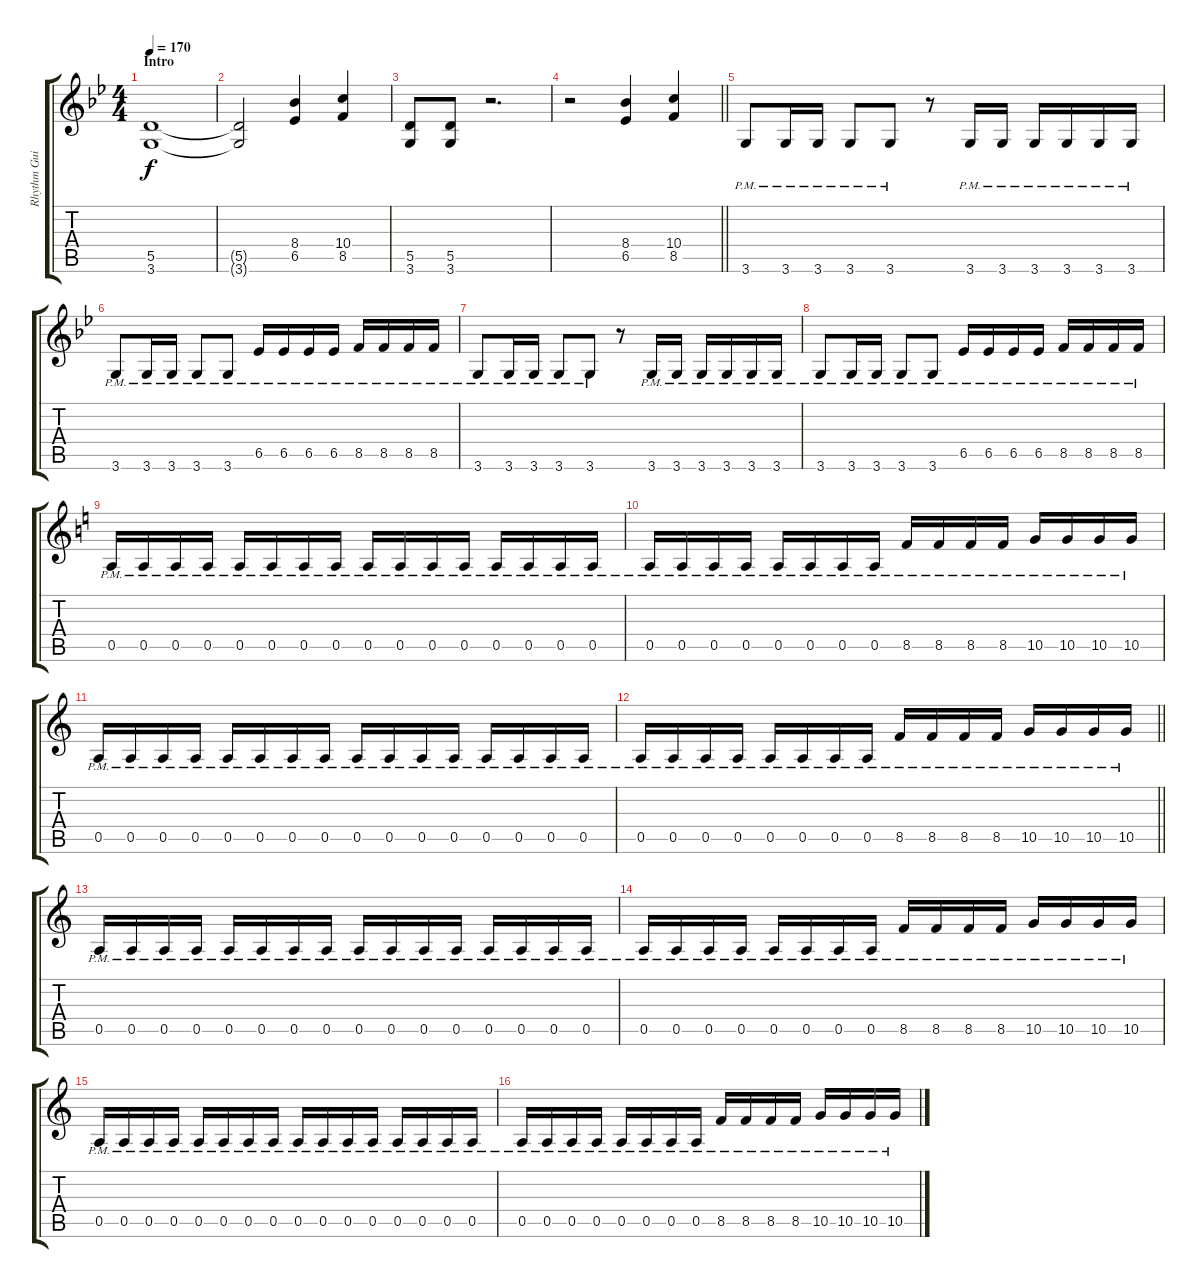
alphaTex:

\track ("Rhythm Guitar 1: Juha-Pekka Alanen" "Rhythm Gui") {instrument distortionguitar}
\staff {score tabs}
\tuning (E4 B3 G3 D3 A2 E2) {hide}
\ts (4 4)
\section ("" "Intro")
\tempo 170
\clef g2
\ks gminor
(5.5 3.6).1{dy f instrument distortionguitar} |
(5.5{t} 3.6{t}).2 (8.4 6.5).4 (10.4 8.5).4 |
(5.5 3.6).8 (5.5 3.6).8 r.2{d} |
\barLineRight lightlight
r.2 (8.4 6.5).4 (10.4 8.5).4 |
3.6{pm}.8 3.6{pm}.16 3.6{pm}.16 3.6{pm}.8 3.6{pm}.8 r.8 3.6{pm}.16 3.6{pm}.16 3.6{pm}.16 3.6{pm}.16 3.6{pm}.16 3.6{pm}.16 |
3.6{pm}.8 3.6{pm}.16 3.6{pm}.16 3.6{pm}.8 3.6{pm}.8 6.5{pm}.16 6.5{pm}.16 6.5{pm}.16 6.5{pm}.16 8.5{pm}.16 8.5{pm}.16 8.5{pm}.16 8.5{pm}.16 |
3.6{pm}.8 3.6{pm}.16 3.6{pm}.16 3.6{pm}.8 3.6{pm}.8 r.8 3.6{pm}.16 3.6{pm}.16 3.6{pm}.16 3.6{pm}.16 3.6{pm}.16 3.6{pm}.16 |
3.6{pm}.8 3.6{pm}.16 3.6{pm}.16 3.6{pm}.8 3.6{pm}.8 6.5{pm}.16 6.5{pm}.16 6.5{pm}.16 6.5{pm}.16 8.5{pm}.16 8.5{pm}.16 8.5{pm}.16 8.5{pm}.16 |
\ks aminor
0.5{pm}.16 0.5{pm}.16 0.5{pm}.16 0.5{pm}.16 0.5{pm}.16 0.5{pm}.16 0.5{pm}.16 0.5{pm}.16 0.5{pm}.16 0.5{pm}.16 0.5{pm}.16 0.5{pm}.16 0.5{pm}.16 0.5{pm}.16 0.5{pm}.16 0.5{pm}.16 |
0.5{pm}.16 0.5{pm}.16 0.5{pm}.16 0.5{pm}.16 0.5{pm}.16 0.5{pm}.16 0.5{pm}.16 0.5{pm}.16 8.5{pm}.16 8.5{pm}.16 8.5{pm}.16 8.5{pm}.16 10.5{pm}.16 10.5{pm}.16 10.5{pm}.16 10.5{pm}.16 |
0.5{pm}.16 0.5{pm}.16 0.5{pm}.16 0.5{pm}.16 0.5{pm}.16 0.5{pm}.16 0.5{pm}.16 0.5{pm}.16 0.5{pm}.16 0.5{pm}.16 0.5{pm}.16 0.5{pm}.16 0.5{pm}.16 0.5{pm}.16 0.5{pm}.16 0.5{pm}.16 |
\barLineRight lightlight
0.5{pm}.16 0.5{pm}.16 0.5{pm}.16 0.5{pm}.16 0.5{pm}.16 0.5{pm}.16 0.5{pm}.16 0.5{pm}.16 8.5{pm}.16 8.5{pm}.16 8.5{pm}.16 8.5{pm}.16 10.5{pm}.16 10.5{pm}.16 10.5{pm}.16 10.5{pm}.16 |
0.5{pm}.16 0.5{pm}.16 0.5{pm}.16 0.5{pm}.16 0.5{pm}.16 0.5{pm}.16 0.5{pm}.16 0.5{pm}.16 0.5{pm}.16 0.5{pm}.16 0.5{pm}.16 0.5{pm}.16 0.5{pm}.16 0.5{pm}.16 0.5{pm}.16 0.5{pm}.16 |
0.5{pm}.16 0.5{pm}.16 0.5{pm}.16 0.5{pm}.16 0.5{pm}.16 0.5{pm}.16 0.5{pm}.16 0.5{pm}.16 8.5{pm}.16 8.5{pm}.16 8.5{pm}.16 8.5{pm}.16 10.5{pm}.16 10.5{pm}.16 10.5{pm}.16 10.5{pm}.16 |
0.5{pm}.16 0.5{pm}.16 0.5{pm}.16 0.5{pm}.16 0.5{pm}.16 0.5{pm}.16 0.5{pm}.16 0.5{pm}.16 0.5{pm}.16 0.5{pm}.16 0.5{pm}.16 0.5{pm}.16 0.5{pm}.16 0.5{pm}.16 0.5{pm}.16 0.5{pm}.16 |
0.5{pm}.16 0.5{pm}.16 0.5{pm}.16 0.5{pm}.16 0.5{pm}.16 0.5{pm}.16 0.5{pm}.16 0.5{pm}.16 8.5{pm}.16 8.5{pm}.16 8.5{pm}.16 8.5{pm}.16 10.5{pm}.16 10.5{pm}.16 10.5{pm}.16 10.5{pm}.16
